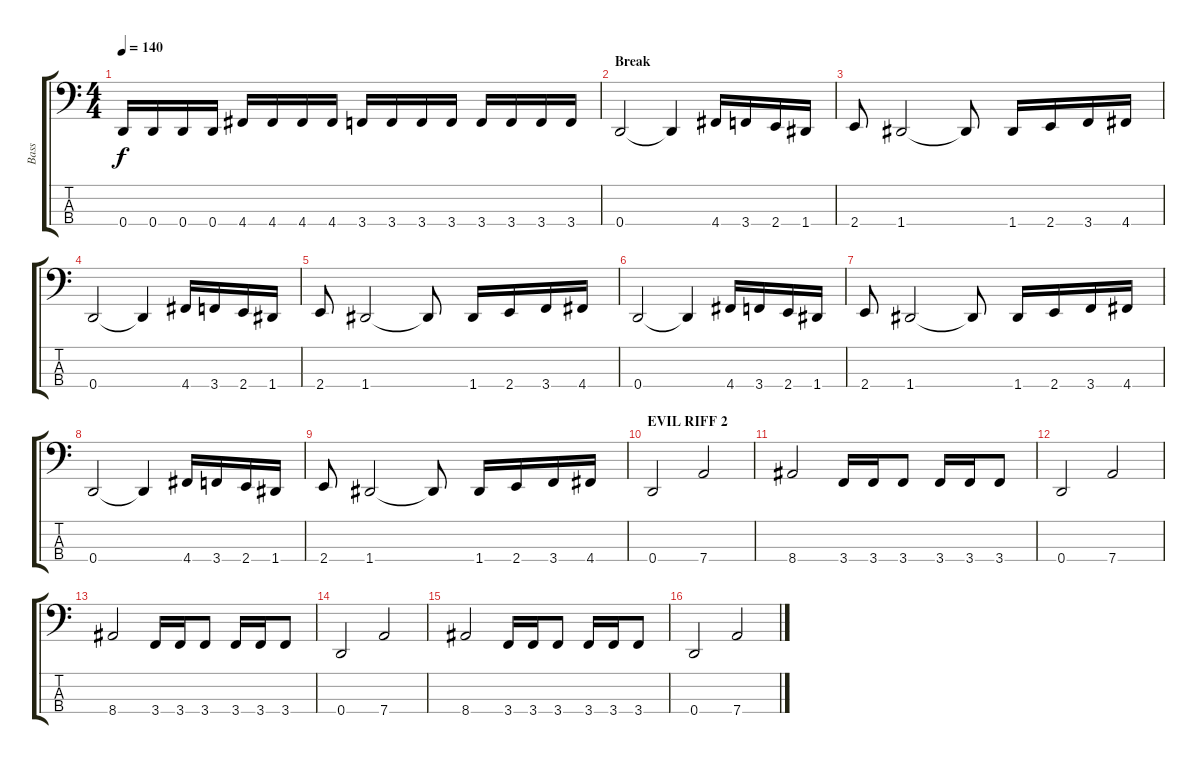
\track ("Bass" "Bass") {instrument electricbasspick}
\staff {score tabs}
\tuning (F2 C2 G1 D1) {hide}
\ts (4 4)
\tempo 140
\clef f4
\ks c
0.4.16{dy f} 0.4.16 0.4.16 0.4.16 4.4.16 4.4.16 4.4.16 4.4.16 3.4.16 3.4.16 3.4.16 3.4.16 3.4.16 3.4.16 3.4.16 3.4.16 |
\section ("" "Break")
0.4.2 0.4{t}.4 4.4.16 3.4.16 2.4.16 1.4.16 |
2.4.8 1.4.2 1.4{t}.8 1.4.16 2.4.16 3.4.16 4.4.16 |
0.4.2 0.4{t}.4 4.4.16 3.4.16 2.4.16 1.4.16 |
2.4.8 1.4.2 1.4{t}.8 1.4.16 2.4.16 3.4.16 4.4.16 |
0.4.2 0.4{t}.4 4.4.16 3.4.16 2.4.16 1.4.16 |
2.4.8 1.4.2 1.4{t}.8 1.4.16 2.4.16 3.4.16 4.4.16 |
0.4.2 0.4{t}.4 4.4.16 3.4.16 2.4.16 1.4.16 |
2.4.8 1.4.2 1.4{t}.8 1.4.16 2.4.16 3.4.16 4.4.16 |
\section ("" "EVIL RIFF 2")
0.4.2 7.4.2 |
8.4.2 3.4.16 3.4.16 3.4.8 3.4.16 3.4.16 3.4.8 |
0.4.2 7.4.2 |
8.4.2 3.4.16 3.4.16 3.4.8 3.4.16 3.4.16 3.4.8 |
0.4.2 7.4.2 |
8.4.2 3.4.16 3.4.16 3.4.8 3.4.16 3.4.16 3.4.8 |
0.4.2 7.4.2
